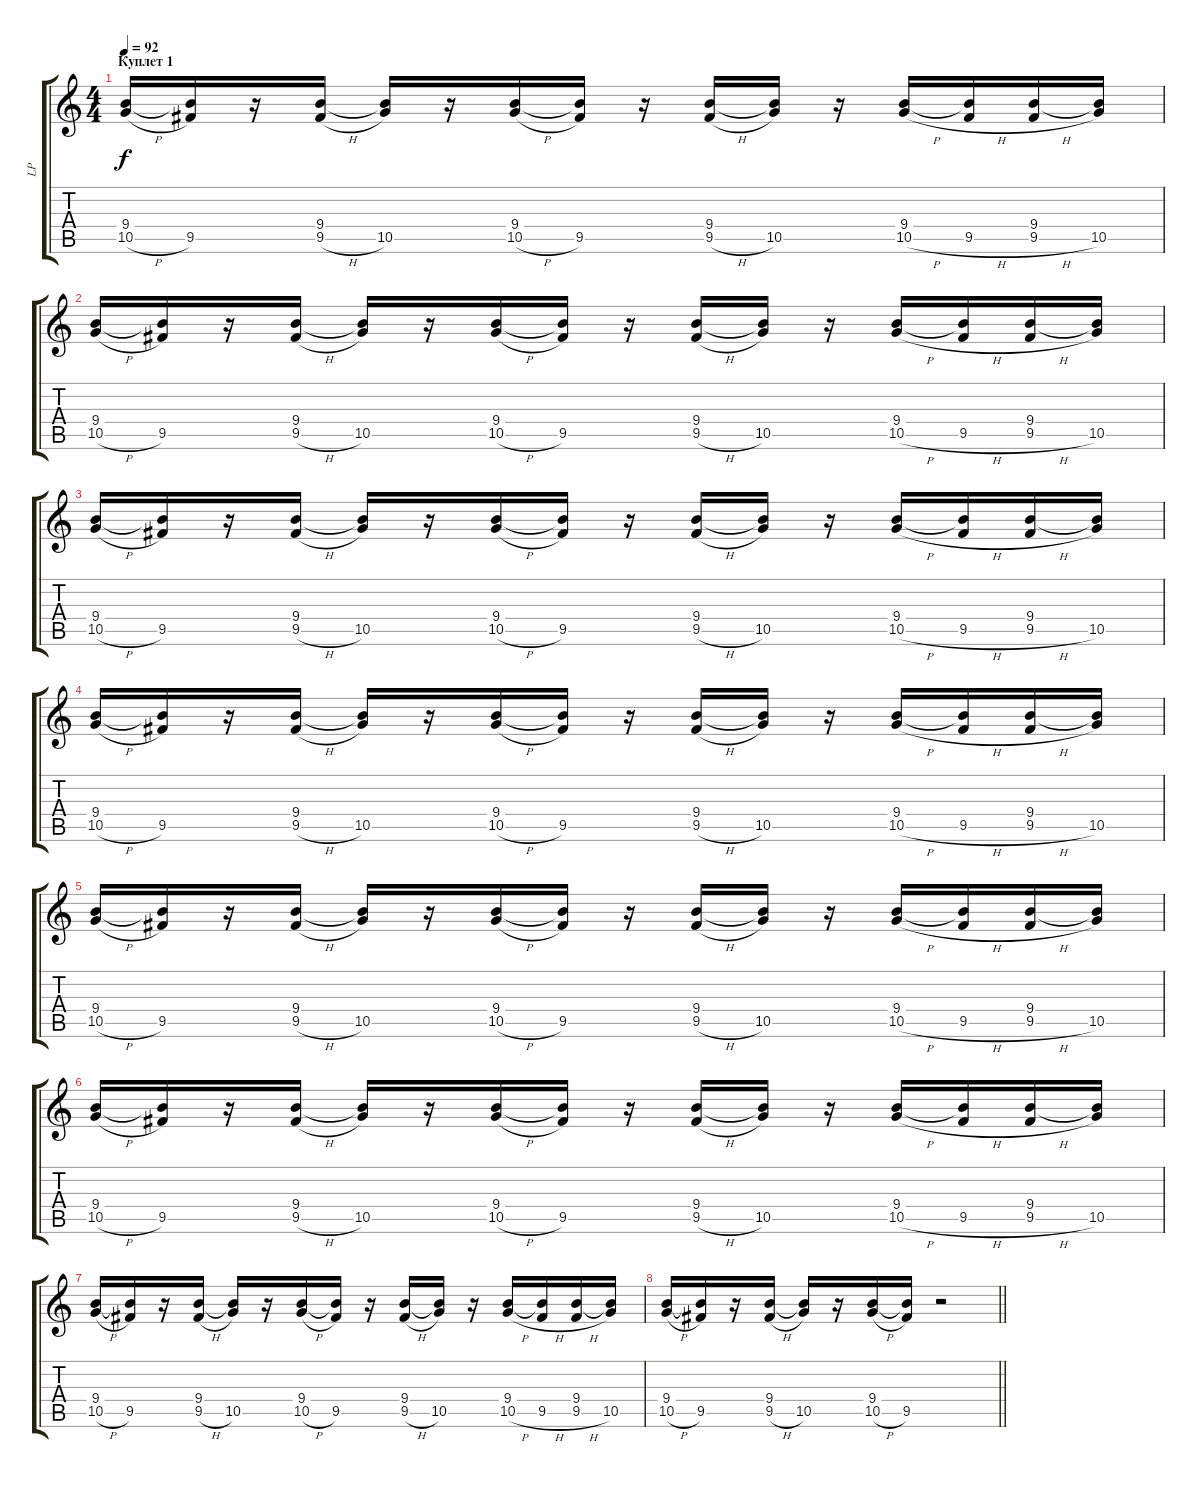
\track ("LP" "LP") {instrument overdrivenguitar}
\staff {score tabs}
\tuning (E4 B3 G3 D3 A2 D2) {hide}
\ts (4 4)
\section ("" "Куплет 1")
\tempo 92
\clef g2
\ks c
(9.4 10.5{h}).16{dy f} (9.4{t} 9.5).16 r.16 (9.4 9.5{h}).16 (9.4{t} 10.5).16 r.16 (9.4 10.5{h}).16 (9.4{t} 9.5).16 r.16 (9.4 9.5{h}).16 (9.4{t} 10.5).16 r.16 (9.4 10.5{h}).16 (9.4{t} 9.5{h}).16 (9.4 9.5{h}).16 (9.4{t} 10.5).16 |
(9.4 10.5{h}).16 (9.4{t} 9.5).16 r.16 (9.4 9.5{h}).16 (9.4{t} 10.5).16 r.16 (9.4 10.5{h}).16 (9.4{t} 9.5).16 r.16 (9.4 9.5{h}).16 (9.4{t} 10.5).16 r.16 (9.4 10.5{h}).16 (9.4{t} 9.5{h}).16 (9.4 9.5{h}).16 (9.4{t} 10.5).16 |
(9.4 10.5{h}).16 (9.4{t} 9.5).16 r.16 (9.4 9.5{h}).16 (9.4{t} 10.5).16 r.16 (9.4 10.5{h}).16 (9.4{t} 9.5).16 r.16 (9.4 9.5{h}).16 (9.4{t} 10.5).16 r.16 (9.4 10.5{h}).16 (9.4{t} 9.5{h}).16 (9.4 9.5{h}).16 (9.4{t} 10.5).16 |
(9.4 10.5{h}).16 (9.4{t} 9.5).16 r.16 (9.4 9.5{h}).16 (9.4{t} 10.5).16 r.16 (9.4 10.5{h}).16 (9.4{t} 9.5).16 r.16 (9.4 9.5{h}).16 (9.4{t} 10.5).16 r.16 (9.4 10.5{h}).16 (9.4{t} 9.5{h}).16 (9.4 9.5{h}).16 (9.4{t} 10.5).16 |
(9.4 10.5{h}).16 (9.4{t} 9.5).16 r.16 (9.4 9.5{h}).16 (9.4{t} 10.5).16 r.16 (9.4 10.5{h}).16 (9.4{t} 9.5).16 r.16 (9.4 9.5{h}).16 (9.4{t} 10.5).16 r.16 (9.4 10.5{h}).16 (9.4{t} 9.5{h}).16 (9.4 9.5{h}).16 (9.4{t} 10.5).16 |
(9.4 10.5{h}).16 (9.4{t} 9.5).16 r.16 (9.4 9.5{h}).16 (9.4{t} 10.5).16 r.16 (9.4 10.5{h}).16 (9.4{t} 9.5).16 r.16 (9.4 9.5{h}).16 (9.4{t} 10.5).16 r.16 (9.4 10.5{h}).16 (9.4{t} 9.5{h}).16 (9.4 9.5{h}).16 (9.4{t} 10.5).16 |
(9.4 10.5{h}).16 (9.4{t} 9.5).16 r.16 (9.4 9.5{h}).16 (9.4{t} 10.5).16 r.16 (9.4 10.5{h}).16 (9.4{t} 9.5).16 r.16 (9.4 9.5{h}).16 (9.4{t} 10.5).16 r.16 (9.4 10.5{h}).16 (9.4{t} 9.5{h}).16 (9.4 9.5{h}).16 (9.4{t} 10.5).16 |
\barLineRight lightlight
(9.4 10.5{h}).16 (9.4{t} 9.5).16 r.16 (9.4 9.5{h}).16 (9.4{t} 10.5).16 r.16 (9.4 10.5{h}).16 (9.4{t} 9.5).16 r.2
